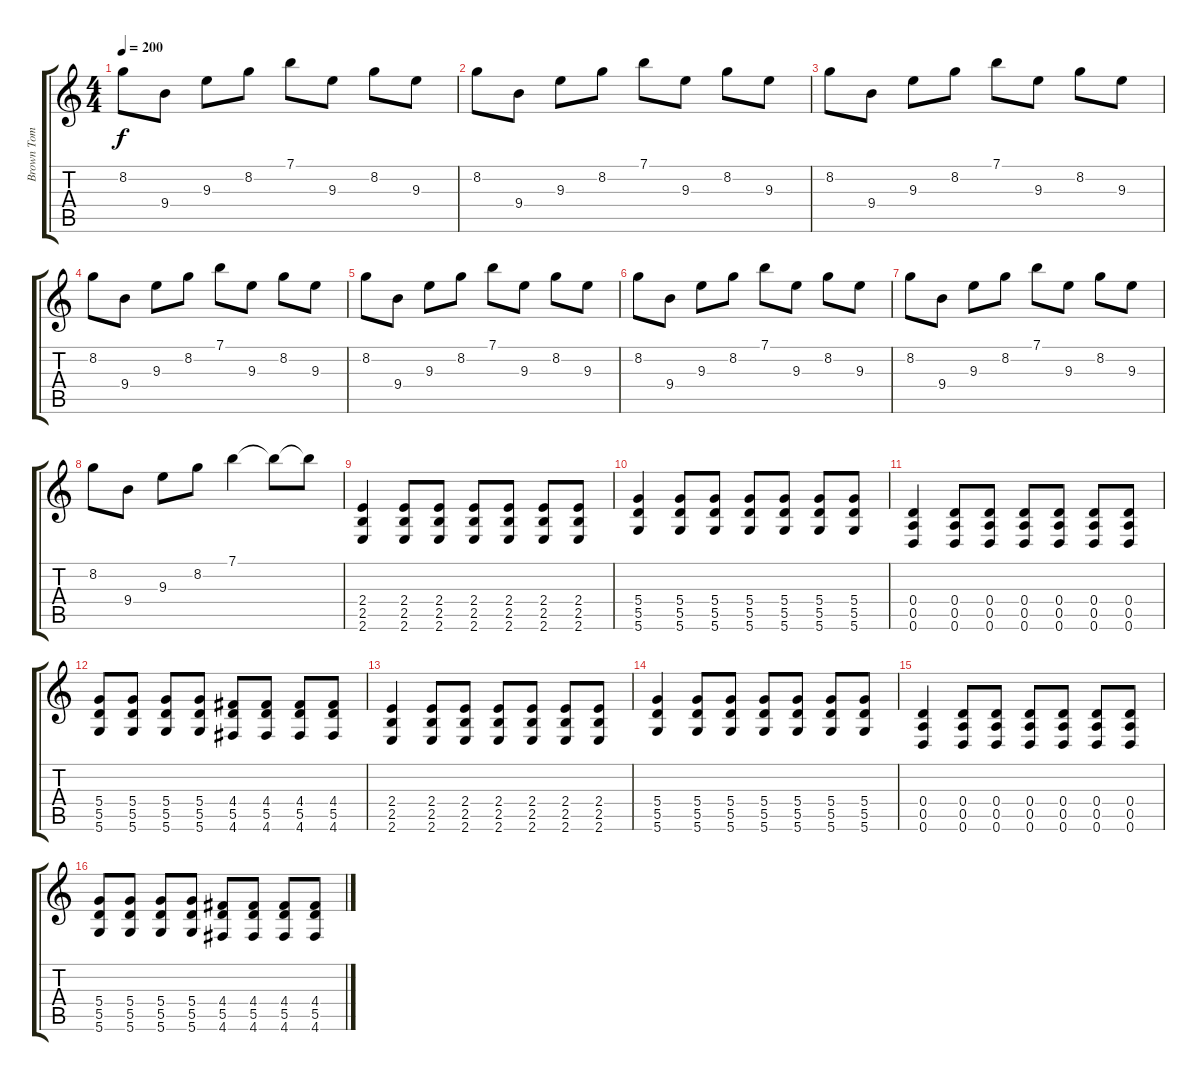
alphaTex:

\track ("Brown Tom" "Brown Tom") {instrument electricguitarclean}
\staff {score tabs}
\tuning (E4 B3 G3 D3 A2 D2) {hide}
\ts (4 4)
\tempo 200
\clef g2
\ks c
8.2.8{dy f} 9.4.8 9.3.8 8.2.8 7.1.8 9.3.8 8.2.8 9.3.8 |
8.2.8 9.4.8 9.3.8 8.2.8 7.1.8 9.3.8 8.2.8 9.3.8 |
8.2.8 9.4.8 9.3.8 8.2.8 7.1.8 9.3.8 8.2.8 9.3.8 |
8.2.8 9.4.8 9.3.8 8.2.8 7.1.8 9.3.8 8.2.8 9.3.8 |
8.2.8 9.4.8 9.3.8 8.2.8 7.1.8 9.3.8 8.2.8 9.3.8 |
8.2.8 9.4.8 9.3.8 8.2.8 7.1.8 9.3.8 8.2.8 9.3.8 |
8.2.8 9.4.8 9.3.8 8.2.8 7.1.8 9.3.8 8.2.8 9.3.8 |
8.2.8 9.4.8 9.3.8 8.2.8 7.1.4 7.1{t}.8 7.1{t}.8 |
(2.4 2.5 2.6).4{instrument distortionguitar} (2.4 2.5 2.6).8 (2.4 2.5 2.6).8 (2.4 2.5 2.6).8 (2.4 2.5 2.6).8 (2.4 2.5 2.6).8 (2.4 2.5 2.6).8 |
(5.4 5.5 5.6).4 (5.4 5.5 5.6).8 (5.4 5.5 5.6).8 (5.4 5.5 5.6).8 (5.4 5.5 5.6).8 (5.4 5.5 5.6).8 (5.4 5.5 5.6).8 |
(0.4 0.5 0.6).4 (0.4 0.5 0.6).8 (0.4 0.5 0.6).8 (0.4 0.5 0.6).8 (0.4 0.5 0.6).8 (0.4 0.5 0.6).8 (0.4 0.5 0.6).8 |
(5.4 5.5 5.6).8 (5.4 5.5 5.6).8 (5.4 5.5 5.6).8 (5.4 5.5 5.6).8 (4.4 5.5 4.6).8 (4.4 5.5 4.6).8 (4.4 5.5 4.6).8 (4.4 5.5 4.6).8 |
(2.4 2.5 2.6).4{instrument distortionguitar} (2.4 2.5 2.6).8 (2.4 2.5 2.6).8 (2.4 2.5 2.6).8 (2.4 2.5 2.6).8 (2.4 2.5 2.6).8 (2.4 2.5 2.6).8 |
(5.4 5.5 5.6).4 (5.4 5.5 5.6).8 (5.4 5.5 5.6).8 (5.4 5.5 5.6).8 (5.4 5.5 5.6).8 (5.4 5.5 5.6).8 (5.4 5.5 5.6).8 |
(0.4 0.5 0.6).4 (0.4 0.5 0.6).8 (0.4 0.5 0.6).8 (0.4 0.5 0.6).8 (0.4 0.5 0.6).8 (0.4 0.5 0.6).8 (0.4 0.5 0.6).8 |
(5.4 5.5 5.6).8 (5.4 5.5 5.6).8 (5.4 5.5 5.6).8 (5.4 5.5 5.6).8 (4.4 5.5 4.6).8 (4.4 5.5 4.6).8 (4.4 5.5 4.6).8 (4.4 5.5 4.6).8
